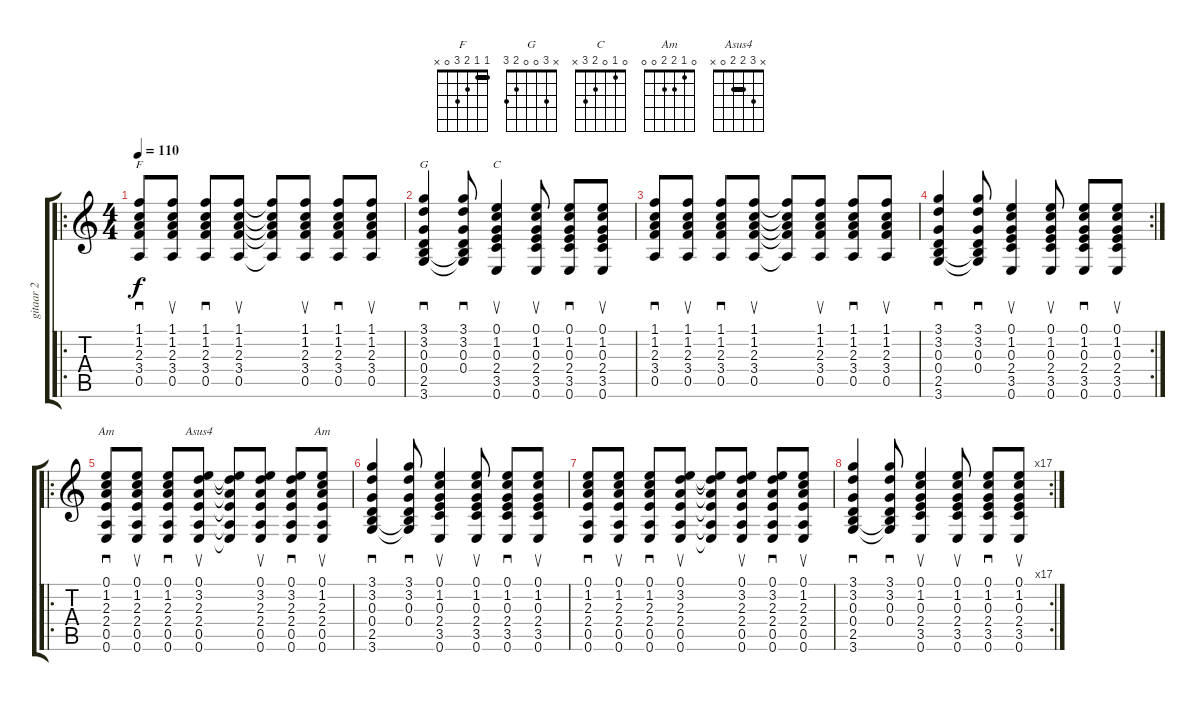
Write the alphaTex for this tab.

\track ("gitaar 2" "gitaar 2") {instrument electricguitarjazz}
\staff {score tabs}
\tuning (E4 B3 G3 D3 A2 E2) {hide}
\chord ("F" 1 1 2 3 0 x) {barre 1}
\chord ("G" x 3 0 0 2 3)
\chord ("C" 0 1 0 2 3 x)
\chord ("Am" x 1 2 2 0 x)
\chord ("Asus4" x 3 2 2 0 x) {barre 2}
\chord ("Am" 0 1 2 2 0 0)
\ro
\ts (4 4)
\tempo 110
\clef g2
\ks c
(1.1 1.2 2.3 3.4 0.5).8{sd ch "F" dy f} (1.1 1.2 2.3 3.4 0.5).8{su} (1.1 1.2 2.3 3.4 0.5).8{sd} (1.1 1.2 2.3 3.4 0.5).8{su} (1.1{t} 1.2{t} 2.3{t} 3.4{t} 0.5{t}).8 (1.1 1.2 2.3 3.4 0.5).8{su} (1.1 1.2 2.3 3.4 0.5).8{sd} (1.1 1.2 2.3 3.4 0.5).8{su} |
(3.1 3.2 0.3 0.4 2.5 3.6).4{sd ch "G"} (3.1 3.2 0.3 0.4 2.5{t} 3.6{t}).8{sd} (0.1 1.2 0.3 2.4 3.5 0.6).4{su ch "C"} (0.1 1.2 0.3 2.4 3.5 0.6).8{su} (0.1 1.2 0.3 2.4 3.5 0.6).8{sd} (0.1 1.2 0.3 2.4 3.5 0.6).8{su} |
(1.1 1.2 2.3 3.4 0.5).8{sd} (1.1 1.2 2.3 3.4 0.5).8{su} (1.1 1.2 2.3 3.4 0.5).8{sd} (1.1 1.2 2.3 3.4 0.5).8{su} (1.1{t} 1.2{t} 2.3{t} 3.4{t} 0.5{t}).8 (1.1 1.2 2.3 3.4 0.5).8{su} (1.1 1.2 2.3 3.4 0.5).8{sd} (1.1 1.2 2.3 3.4 0.5).8{su} |
\rc 2
(3.1 3.2 0.3 0.4 2.5 3.6).4{sd} (3.1 3.2 0.3 0.4 2.5{t} 3.6{t}).8{sd} (0.1 1.2 0.3 2.4 3.5 0.6).4{su} (0.1 1.2 0.3 2.4 3.5 0.6).8{su} (0.1 1.2 0.3 2.4 3.5 0.6).8{sd} (0.1 1.2 0.3 2.4 3.5 0.6).8{su} |
\ro
(0.1 1.2 2.3 2.4 0.5 0.6).8{sd ch "Am"} (0.1 1.2 2.3 2.4 0.5 0.6).8{su} (0.1 1.2 2.3 2.4 0.5 0.6).8{sd} (0.1 3.2 2.3 2.4 0.5 0.6).8{su ch "Asus4"} (0.1{t} 3.2{t} 2.3{t} 2.4{t} 0.5{t} 0.6{t}).8 (0.1 3.2 2.3 2.4 0.5 0.6).8{su} (0.1 3.2 2.3 2.4 0.5 0.6).8{sd} (0.1 1.2 2.3 2.4 0.5 0.6).8{su ch "Am"} |
(3.1 3.2 0.3 0.4 2.5 3.6).4{sd} (3.1 3.2 0.3 0.4 2.5{t} 3.6{t}).8{sd} (0.1 1.2 0.3 2.4 3.5 0.6).4{su} (0.1 1.2 0.3 2.4 3.5 0.6).8{su} (0.1 1.2 0.3 2.4 3.5 0.6).8{sd} (0.1 1.2 0.3 2.4 3.5 0.6).8{su} |
(0.1 1.2 2.3 2.4 0.5 0.6).8{sd} (0.1 1.2 2.3 2.4 0.5 0.6).8{su} (0.1 1.2 2.3 2.4 0.5 0.6).8{sd} (0.1 3.2 2.3 2.4 0.5 0.6).8{su} (0.1{t} 3.2{t} 2.3{t} 2.4{t} 0.5{t} 0.6{t}).8 (0.1 3.2 2.3 2.4 0.5 0.6).8{su} (0.1 3.2 2.3 2.4 0.5 0.6).8{sd} (0.1 1.2 2.3 2.4 0.5 0.6).8{su} |
\rc 17
(3.1 3.2 0.3 0.4 2.5 3.6).4{sd} (3.1 3.2 0.3 0.4 2.5{t} 3.6{t}).8{sd} (0.1 1.2 0.3 2.4 3.5 0.6).4{su} (0.1 1.2 0.3 2.4 3.5 0.6).8{su} (0.1 1.2 0.3 2.4 3.5 0.6).8{sd} (0.1 1.2 0.3 2.4 3.5 0.6).8{su}
